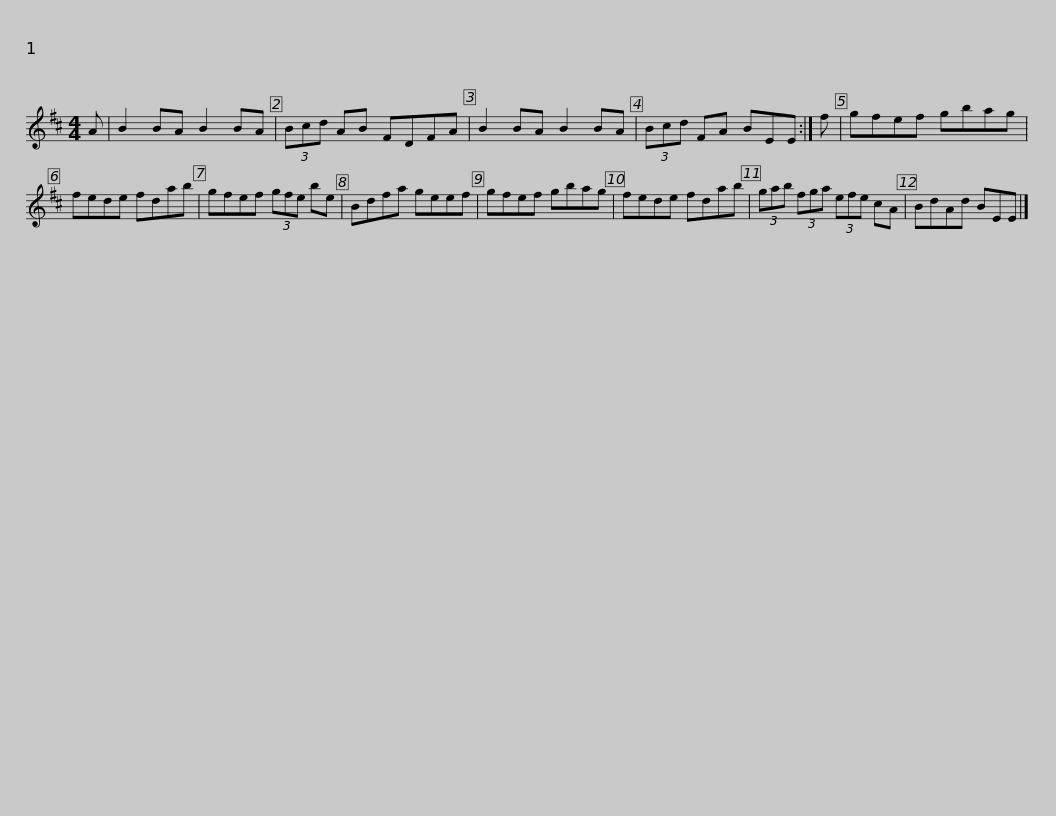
X:1
L:1/8
M:4/4
I:linebreak $
K:D
V:1 treble
V:1
 A | B2 BA B2 BA | (3Bcd AB FDFA | B2 BA B2 BA | (3Bcd FA BEE :| %5
 f | gfef gbag |$ fede fdab | gfef (3gfe be | Bdfa geef | %10
 gfef gbag | fede fdab |$ (3gab (3fga (3efe cA | BdAd BEE |] %14
